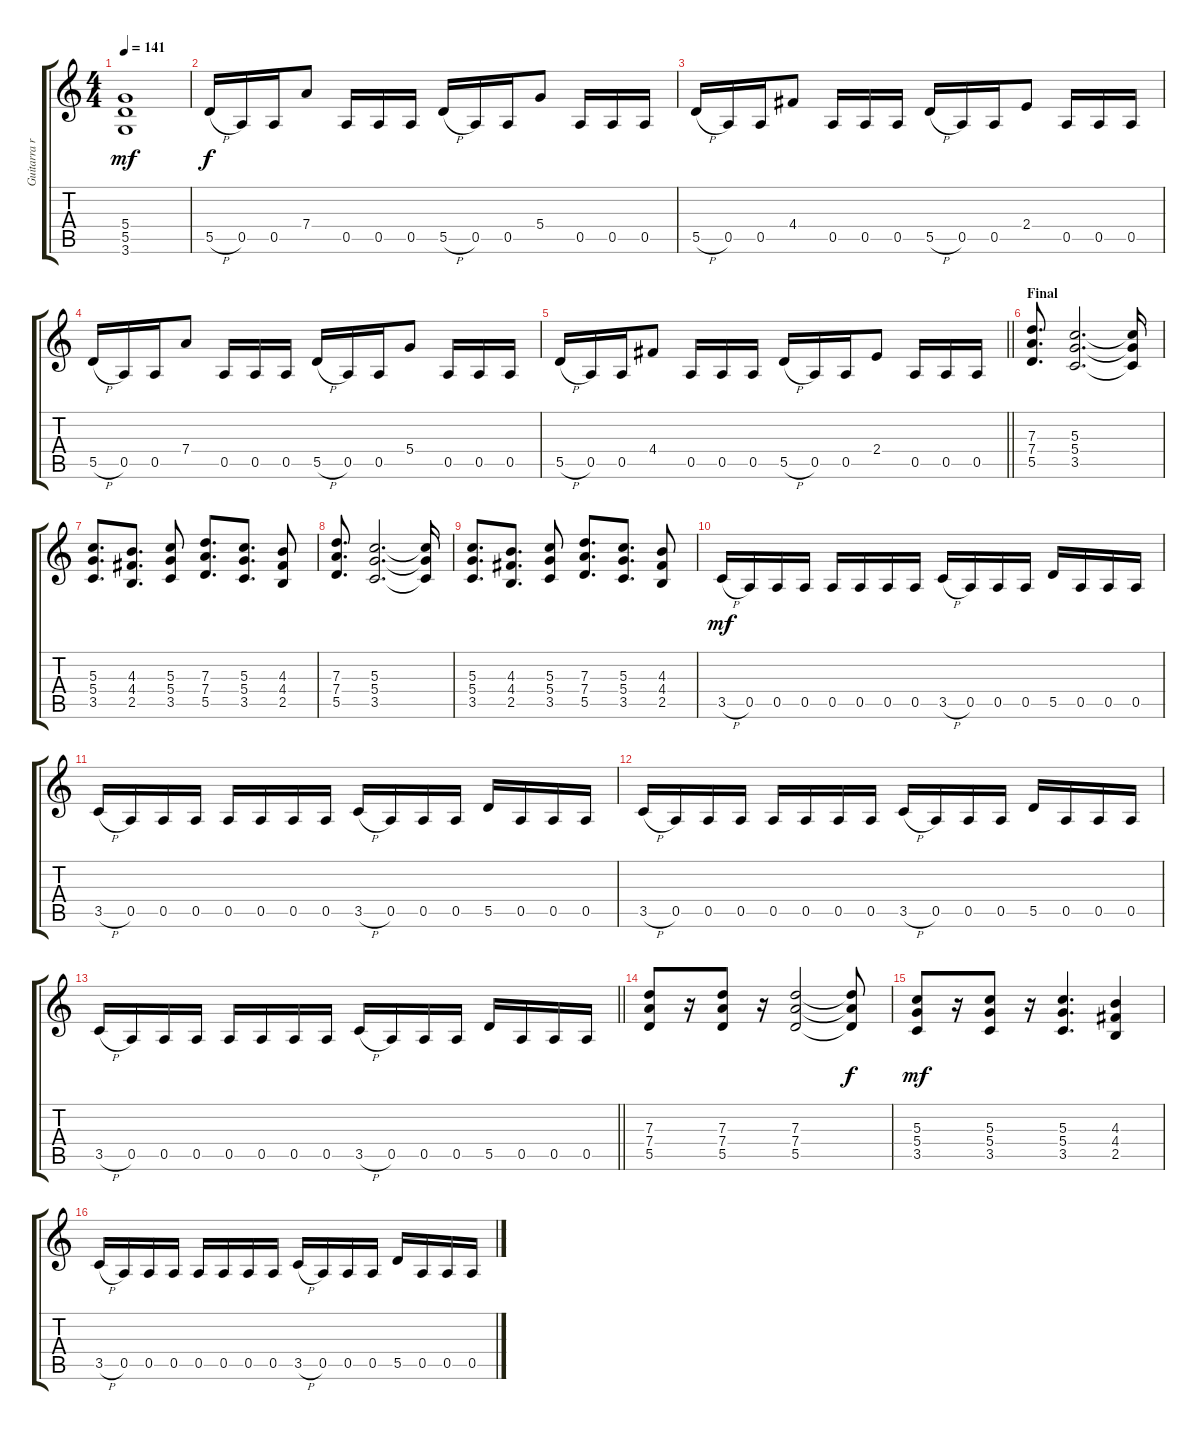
\track ("Guitarra rítmica" "Guitarra r") {instrument distortionguitar}
\staff {score tabs}
\tuning (E4 B3 G3 D3 A2 E2) {hide}
\ts (4 4)
\tempo 141
\clef g2
\ks c
(5.4 5.5 3.6).1{dy mf} |
5.5{h}.16{dy f} 0.5.16 0.5.16 7.4.8 0.5.16 0.5.16 0.5.16 5.5{h}.16 0.5.16 0.5.16 5.4.8 0.5.16 0.5.16 0.5.16 |
5.5{h}.16 0.5.16 0.5.16 4.4.8 0.5.16 0.5.16 0.5.16 5.5{h}.16 0.5.16 0.5.16 2.4.8 0.5.16 0.5.16 0.5.16 |
5.5{h}.16 0.5.16 0.5.16 7.4.8 0.5.16 0.5.16 0.5.16 5.5{h}.16 0.5.16 0.5.16 5.4.8 0.5.16 0.5.16 0.5.16 |
\barLineRight lightlight
5.5{h}.16 0.5.16 0.5.16 4.4.8 0.5.16 0.5.16 0.5.16 5.5{h}.16 0.5.16 0.5.16 2.4.8 0.5.16 0.5.16 0.5.16 |
\section ("" "Final")
(7.3 7.4 5.5).8{d} (5.3 5.4 3.5).2{d} (5.3{t} 5.4{t} 3.5{t}).16 |
(5.3 5.4 3.5).8{d} (4.3 4.4 2.5).8{d} (5.3 5.4 3.5).8 (7.3 7.4 5.5).8{d} (5.3 5.4 3.5).8{d} (4.3 4.4 2.5).8 |
(7.3 7.4 5.5).8{d} (5.3 5.4 3.5).2{d} (5.3{t} 5.4{t} 3.5{t}).16 |
(5.3 5.4 3.5).8{d} (4.3 4.4 2.5).8{d} (5.3 5.4 3.5).8 (7.3 7.4 5.5).8{d} (5.3 5.4 3.5).8{d} (4.3 4.4 2.5).8 |
3.5{h}.16{dy mf} 0.5.16 0.5.16 0.5.16 0.5.16 0.5.16 0.5.16 0.5.16 3.5{h}.16 0.5.16 0.5.16 0.5.16 5.5.16 0.5.16 0.5.16 0.5.16 |
3.5{h}.16 0.5.16 0.5.16 0.5.16 0.5.16 0.5.16 0.5.16 0.5.16 3.5{h}.16 0.5.16 0.5.16 0.5.16 5.5.16 0.5.16 0.5.16 0.5.16 |
3.5{h}.16 0.5.16 0.5.16 0.5.16 0.5.16 0.5.16 0.5.16 0.5.16 3.5{h}.16 0.5.16 0.5.16 0.5.16 5.5.16 0.5.16 0.5.16 0.5.16 |
\barLineRight lightlight
3.5{h}.16 0.5.16 0.5.16 0.5.16 0.5.16 0.5.16 0.5.16 0.5.16 3.5{h}.16 0.5.16 0.5.16 0.5.16 5.5.16 0.5.16 0.5.16 0.5.16 |
\section ("" "")
(7.3 7.4 5.5).8 r.16 (7.3 7.4 5.5).8 r.16 (7.3 7.4 5.5).2 (7.3{t} 7.4{t} 5.5{t}).8{dy f} |
(5.3 5.4 3.5).8{dy mf} r.16 (5.3 5.4 3.5).8 r.16 (5.3 5.4 3.5).4{d} (4.3 4.4 2.5).4 |
3.5{h}.16 0.5.16 0.5.16 0.5.16 0.5.16 0.5.16 0.5.16 0.5.16 3.5{h}.16 0.5.16 0.5.16 0.5.16 5.5.16 0.5.16 0.5.16 0.5.16
